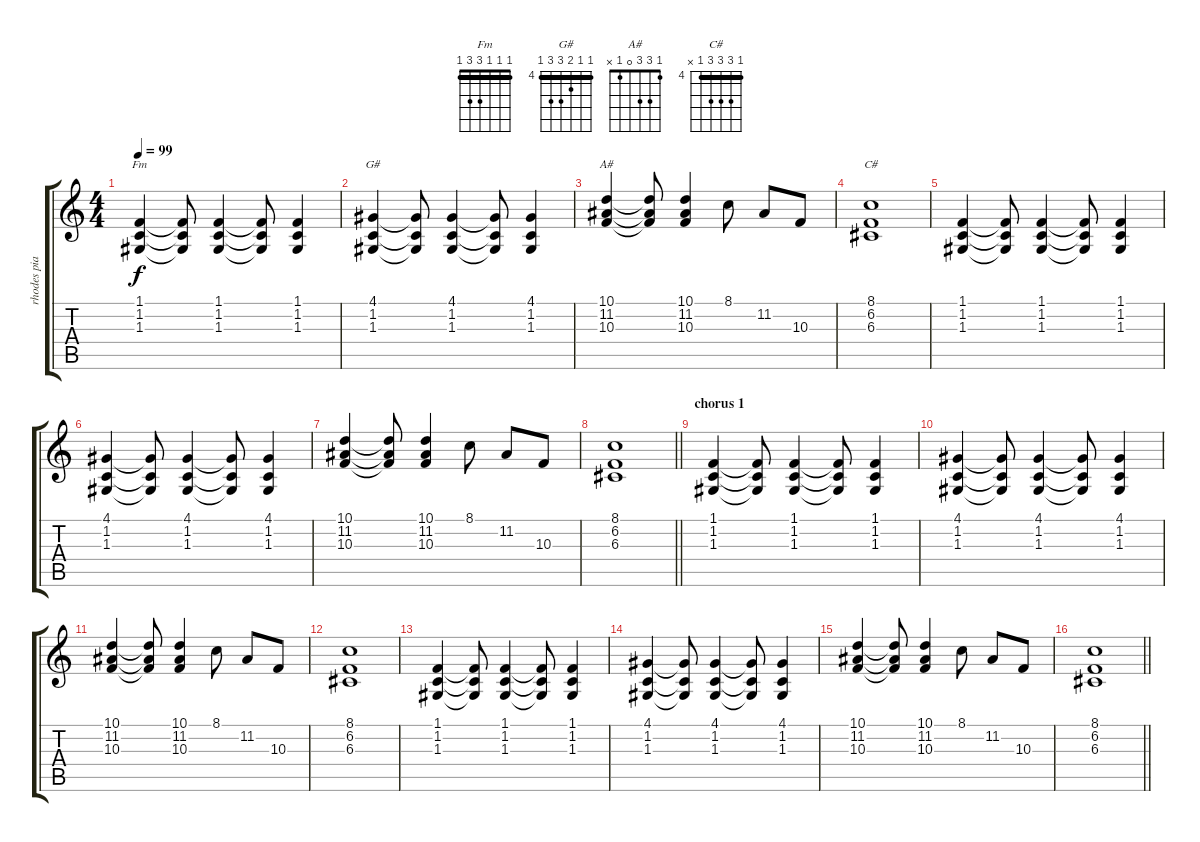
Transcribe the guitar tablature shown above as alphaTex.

\track ("rhodes piano" "rhodes pia") {instrument electricpiano1}
\staff {score tabs}
\tuning (E4 B3 G3 D3 A2 E2) {hide}
\chord ("Fm" 1 1 1 3 3 1) {barre 1}
\chord ("G#" 4 4 5 6 6 4) {firstfret 4 barre 4}
\chord ("A#" 1 3 3 0 1 x)
\chord ("C#" 4 6 6 6 4 x) {firstfret 4 barre 4}
\ts (4 4)
\tempo 99
\clef g2
\ks c
(1.1 1.2 1.3).4{ch "Fm" dy f} (1.1{t} 1.2{t} 1.3{t}).8 (1.1 1.2 1.3).4 (1.1{t} 1.2{t} 1.3{t}).8 (1.1 1.2 1.3).4 |
(4.1 1.2 1.3).4{ch "G#"} (4.1{t} 1.2{t} 1.3{t}).8 (4.1 1.2 1.3).4 (4.1{t} 1.2{t} 1.3{t}).8 (4.1 1.2 1.3).4 |
(10.1 11.2 10.3).4{ch "A#"} (10.1{t} 11.2{t} 10.3{t}).8 (10.1 11.2 10.3).4 8.1.8 11.2.8 10.3.8 |
(8.1 6.2 6.3).1{ch "C#"} |
(1.1 1.2 1.3).4 (1.1{t} 1.2{t} 1.3{t}).8 (1.1 1.2 1.3).4 (1.1{t} 1.2{t} 1.3{t}).8 (1.1 1.2 1.3).4 |
(4.1 1.2 1.3).4 (4.1{t} 1.2{t} 1.3{t}).8 (4.1 1.2 1.3).4 (4.1{t} 1.2{t} 1.3{t}).8 (4.1 1.2 1.3).4 |
(10.1 11.2 10.3).4 (10.1{t} 11.2{t} 10.3{t}).8 (10.1 11.2 10.3).4 8.1.8 11.2.8 10.3.8 |
\barLineRight lightlight
(8.1 6.2 6.3).1 |
\section ("" "chorus 1")
(1.1 1.2 1.3).4 (1.1{t} 1.2{t} 1.3{t}).8 (1.1 1.2 1.3).4 (1.1{t} 1.2{t} 1.3{t}).8 (1.1 1.2 1.3).4 |
(4.1 1.2 1.3).4 (4.1{t} 1.2{t} 1.3{t}).8 (4.1 1.2 1.3).4 (4.1{t} 1.2{t} 1.3{t}).8 (4.1 1.2 1.3).4 |
(10.1 11.2 10.3).4 (10.1{t} 11.2{t} 10.3{t}).8 (10.1 11.2 10.3).4 8.1.8 11.2.8 10.3.8 |
(8.1 6.2 6.3).1 |
(1.1 1.2 1.3).4 (1.1{t} 1.2{t} 1.3{t}).8 (1.1 1.2 1.3).4 (1.1{t} 1.2{t} 1.3{t}).8 (1.1 1.2 1.3).4 |
(4.1 1.2 1.3).4 (4.1{t} 1.2{t} 1.3{t}).8 (4.1 1.2 1.3).4 (4.1{t} 1.2{t} 1.3{t}).8 (4.1 1.2 1.3).4 |
(10.1 11.2 10.3).4 (10.1{t} 11.2{t} 10.3{t}).8 (10.1 11.2 10.3).4 8.1.8 11.2.8 10.3.8 |
\barLineRight lightlight
(8.1 6.2 6.3).1
